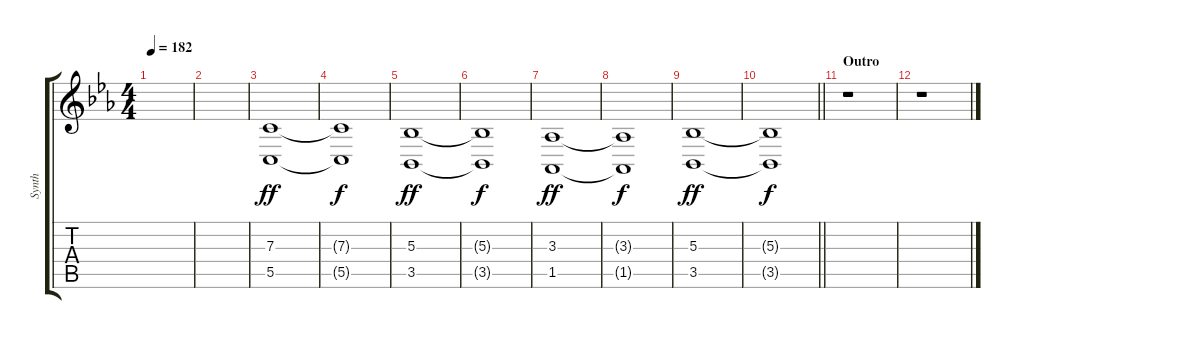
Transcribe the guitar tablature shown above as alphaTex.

\track ("Synth" "Synth") {instrument stringensemble1}
\staff {score tabs}
\tuning (D4 A3 F3 C3 G2 C2) {hide}
\ts (4 4)
\tempo 182
\clef g2
\ks eb
|
|
(7.3 5.5).1{dy ff} |
(7.3{t} 5.5{t}).1{dy f} |
(5.3 3.5).1{dy ff} |
(5.3{t} 3.5{t}).1{dy f} |
(3.3 1.5).1{dy ff} |
(3.3{t} 1.5{t}).1{dy f} |
(5.3 3.5).1{dy ff} |
\barLineRight lightlight
(5.3{t} 3.5{t}).1{dy f} |
\section ("" "Outro")
r.1 |
r.1
